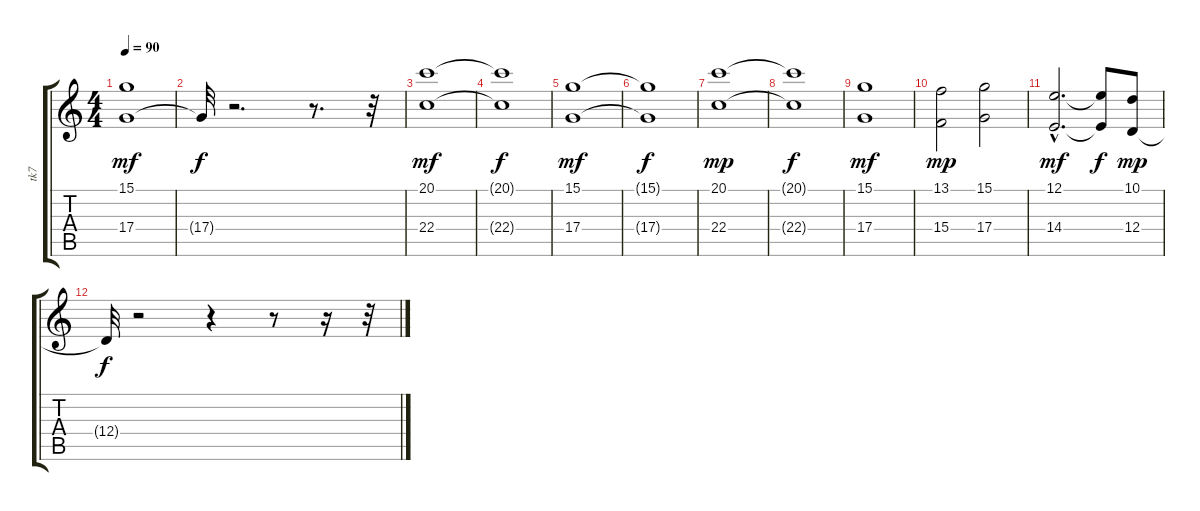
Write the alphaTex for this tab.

\track ("tk7" "tk7") {instrument stringensemble1}
\staff {score tabs}
\tuning (E4 B3 G3 D3 A2 E2) {hide}
\ts (4 4)
\tempo 90
\clef g2
\ks c
(15.1 17.4).1{dy mf} |
17.4{t}.32{dy f} r.2{d} r.8{d} r.32 |
(20.1 22.4).1{dy mf} |
(20.1{t} 22.4{t}).1{dy f} |
(15.1 17.4).1{dy mf} |
(15.1{t} 17.4{t}).1{dy f} |
(20.1 22.4).1{dy mp} |
(20.1{t} 22.4{t}).1{dy f} |
(15.1 17.4).1{dy mf} |
(13.1 15.4).2{dy mp} (15.1 17.4).2 |
(12.1{hac} 14.4{hac}).2{d dy mf} (12.1{t} 14.4{t}).8{dy f} (10.1 12.4).8{dy mp} |
12.4{t}.32{dy f} r.2 r.4 r.8 r.16 r.32
